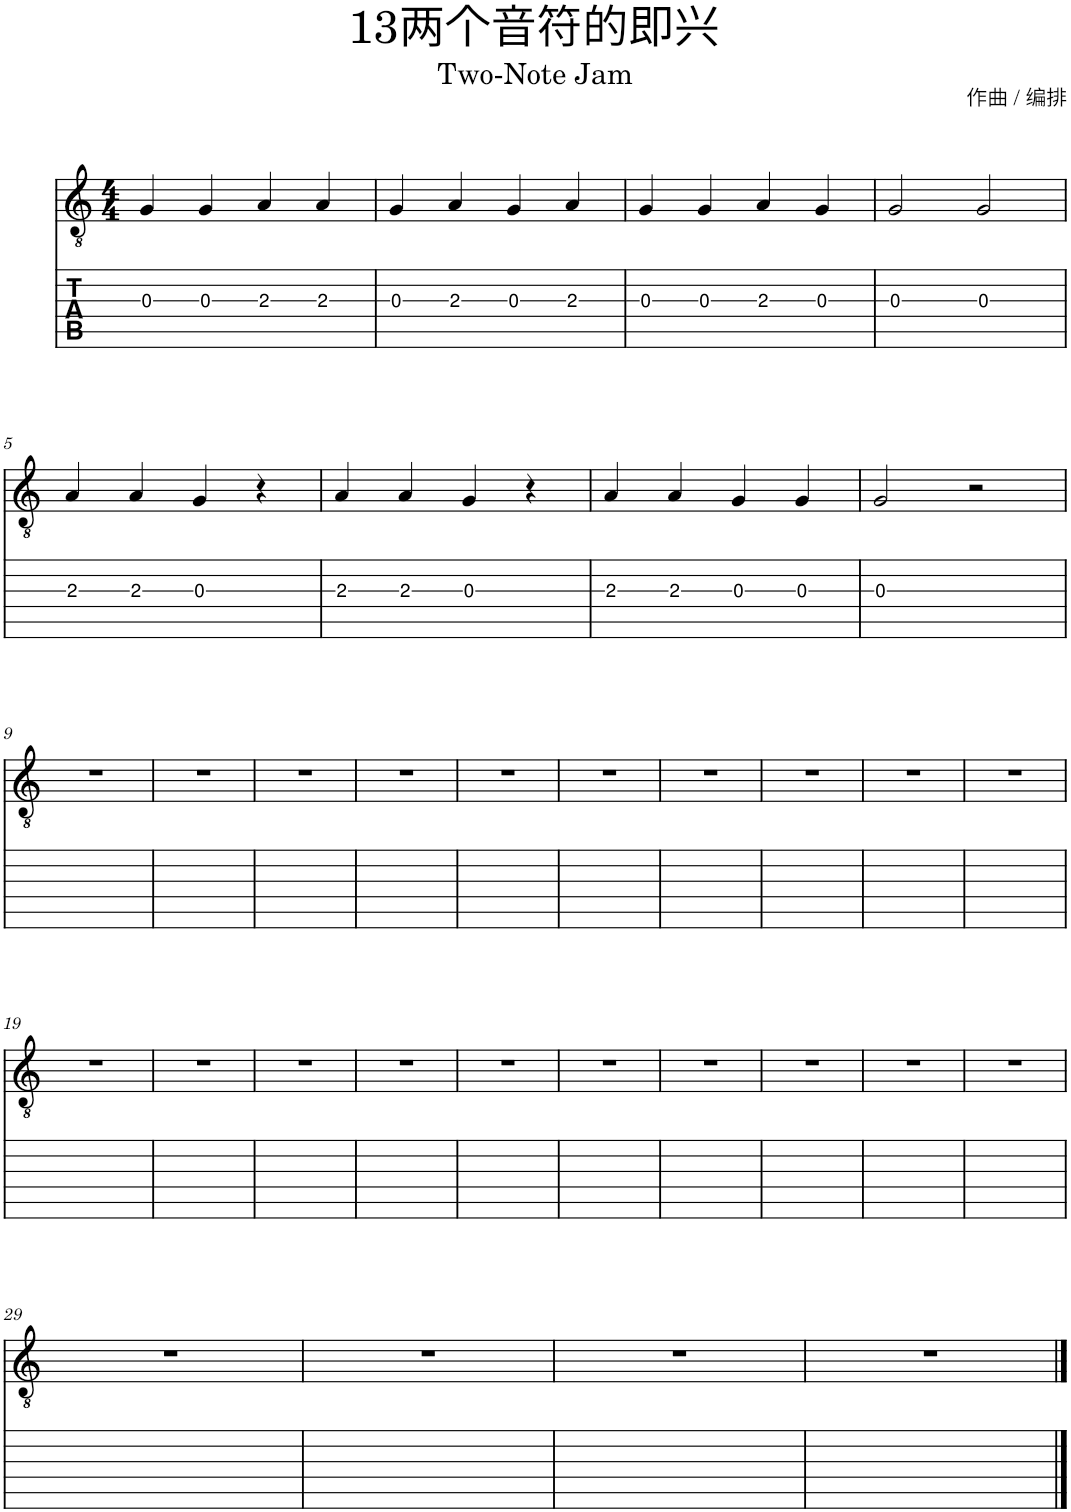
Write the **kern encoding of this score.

**kern	**kern
*part1	*part1
*staff2	*staff1
*I"Guitar	*
*I'Guit.	*
*stria6	*
*	*clefGv2
*k[]	*k[]
*M4/4	*M4/4
=1	=1
4G	4G/
4G	4G/
4A	4A/
4A	4A/
=2	=2
4G	4G/
4A	4A/
4G	4G/
4A	4A/
=3	=3
4G	4G/
4G	4G/
4A	4A/
4G	4G/
=4	=4
2G	2G/
2G	2G/
!!LO:LB:g=z
=5	=5
4A	4A/
4A	4A/
4G	4G/
4r	4r
=6	=6
4A	4A/
4A	4A/
4G	4G/
4r	4r
=7	=7
4A	4A/
4A	4A/
4G	4G/
4G	4G/
=8	=8
2G	2G/
2r	2r
!!LO:LB:g=z
=9	=9
1r	1r
=10	=10
1r	1r
=11	=11
1r	1r
=12	=12
1r	1r
=13	=13
1r	1r
=14	=14
1r	1r
=15	=15
1r	1r
=16	=16
1r	1r
=17	=17
1r	1r
=18	=18
1r	1r
!!LO:LB:g=z
=19	=19
1r	1r
=20	=20
1r	1r
=21	=21
1r	1r
=22	=22
1r	1r
=23	=23
1r	1r
=24	=24
1r	1r
=25	=25
1r	1r
=26	=26
1r	1r
=27	=27
1r	1r
=28	=28
1r	1r
!!LO:LB:g=z
=29	=29
1r	1r
=30	=30
1r	1r
=31	=31
1r	1r
=32	=32
1r	1r
==	==
*-	*-
